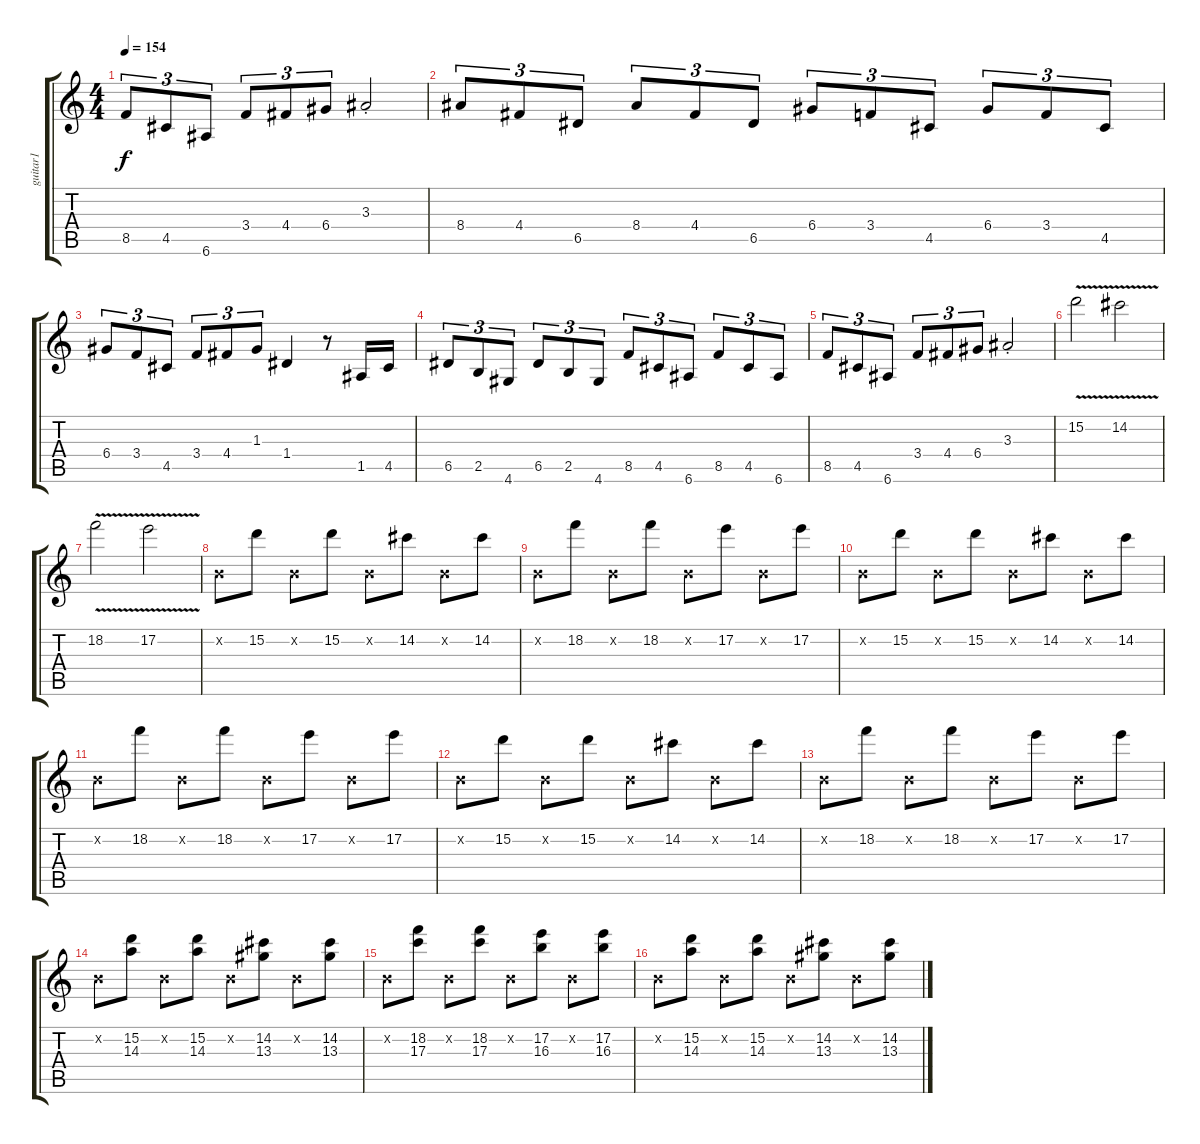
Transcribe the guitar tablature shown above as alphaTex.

\track ("guitar1" "guitar1") {instrument overdrivenguitar}
\staff {score tabs}
\tuning (E4 B3 G3 D3 A2 E2) {hide}
\ts (4 4)
\tempo 154
\clef g2
\ks c
8.5.8{tu (3 2) dy f} 4.5.8{tu (3 2)} 6.6.8{tu (3 2)} 3.4.8{tu (3 2)} 4.4.8{tu (3 2)} 6.4.8{tu (3 2)} 3.3{st}.2 |
8.4.8{tu (3 2)} 4.4.8{tu (3 2)} 6.5.8{tu (3 2)} 8.4.8{tu (3 2)} 4.4.8{tu (3 2)} 6.5.8{tu (3 2)} 6.4.8{tu (3 2)} 3.4.8{tu (3 2)} 4.5.8{tu (3 2)} 6.4.8{tu (3 2)} 3.4.8{tu (3 2)} 4.5.8{tu (3 2)} |
6.4.8{tu (3 2)} 3.4.8{tu (3 2)} 4.5.8{tu (3 2)} 3.4.8{tu (3 2)} 4.4.8{tu (3 2)} 1.3.8{tu (3 2)} 1.4.4 r.8 1.5.16 4.5.16 |
6.5.8{tu (3 2)} 2.5.8{tu (3 2)} 4.6.8{tu (3 2)} 6.5.8{tu (3 2)} 2.5.8{tu (3 2)} 4.6.8{tu (3 2)} 8.5.8{tu (3 2)} 4.5.8{tu (3 2)} 6.6.8{tu (3 2)} 8.5.8{tu (3 2)} 4.5.8{tu (3 2)} 6.6.8{tu (3 2)} |
8.5.8{tu (3 2)} 4.5.8{tu (3 2)} 6.6.8{tu (3 2)} 3.4.8{tu (3 2)} 4.4.8{tu (3 2)} 6.4.8{tu (3 2)} 3.3{st}.2 |
15.2{v}.2 14.2{v}.2 |
18.2{v}.2 17.2{v}.2 |
0.2{x}.8 15.2.8 0.2{x}.8 15.2.8 0.2{x}.8 14.2.8 0.2{x}.8 14.2.8 |
0.2{x}.8 18.2.8 0.2{x}.8 18.2.8 0.2{x}.8 17.2.8 0.2{x}.8 17.2.8 |
0.2{x}.8 15.2.8 0.2{x}.8 15.2.8 0.2{x}.8 14.2.8 0.2{x}.8 14.2.8 |
0.2{x}.8 18.2.8 0.2{x}.8 18.2.8 0.2{x}.8 17.2.8 0.2{x}.8 17.2.8 |
0.2{x}.8 15.2.8 0.2{x}.8 15.2.8 0.2{x}.8 14.2.8 0.2{x}.8 14.2.8 |
0.2{x}.8 18.2.8 0.2{x}.8 18.2.8 0.2{x}.8 17.2.8 0.2{x}.8 17.2.8 |
0.2{x}.8 (15.2 14.3).8 0.2{x}.8 (15.2 14.3).8 0.2{x}.8 (14.2 13.3).8 0.2{x}.8 (14.2 13.3).8 |
0.2{x}.8 (18.2 17.3).8 0.2{x}.8 (18.2 17.3).8 0.2{x}.8 (17.2 16.3).8 0.2{x}.8 (17.2 16.3).8 |
0.2{x}.8 (15.2 14.3).8 0.2{x}.8 (15.2 14.3).8 0.2{x}.8 (14.2 13.3).8 0.2{x}.8 (14.2 13.3).8
